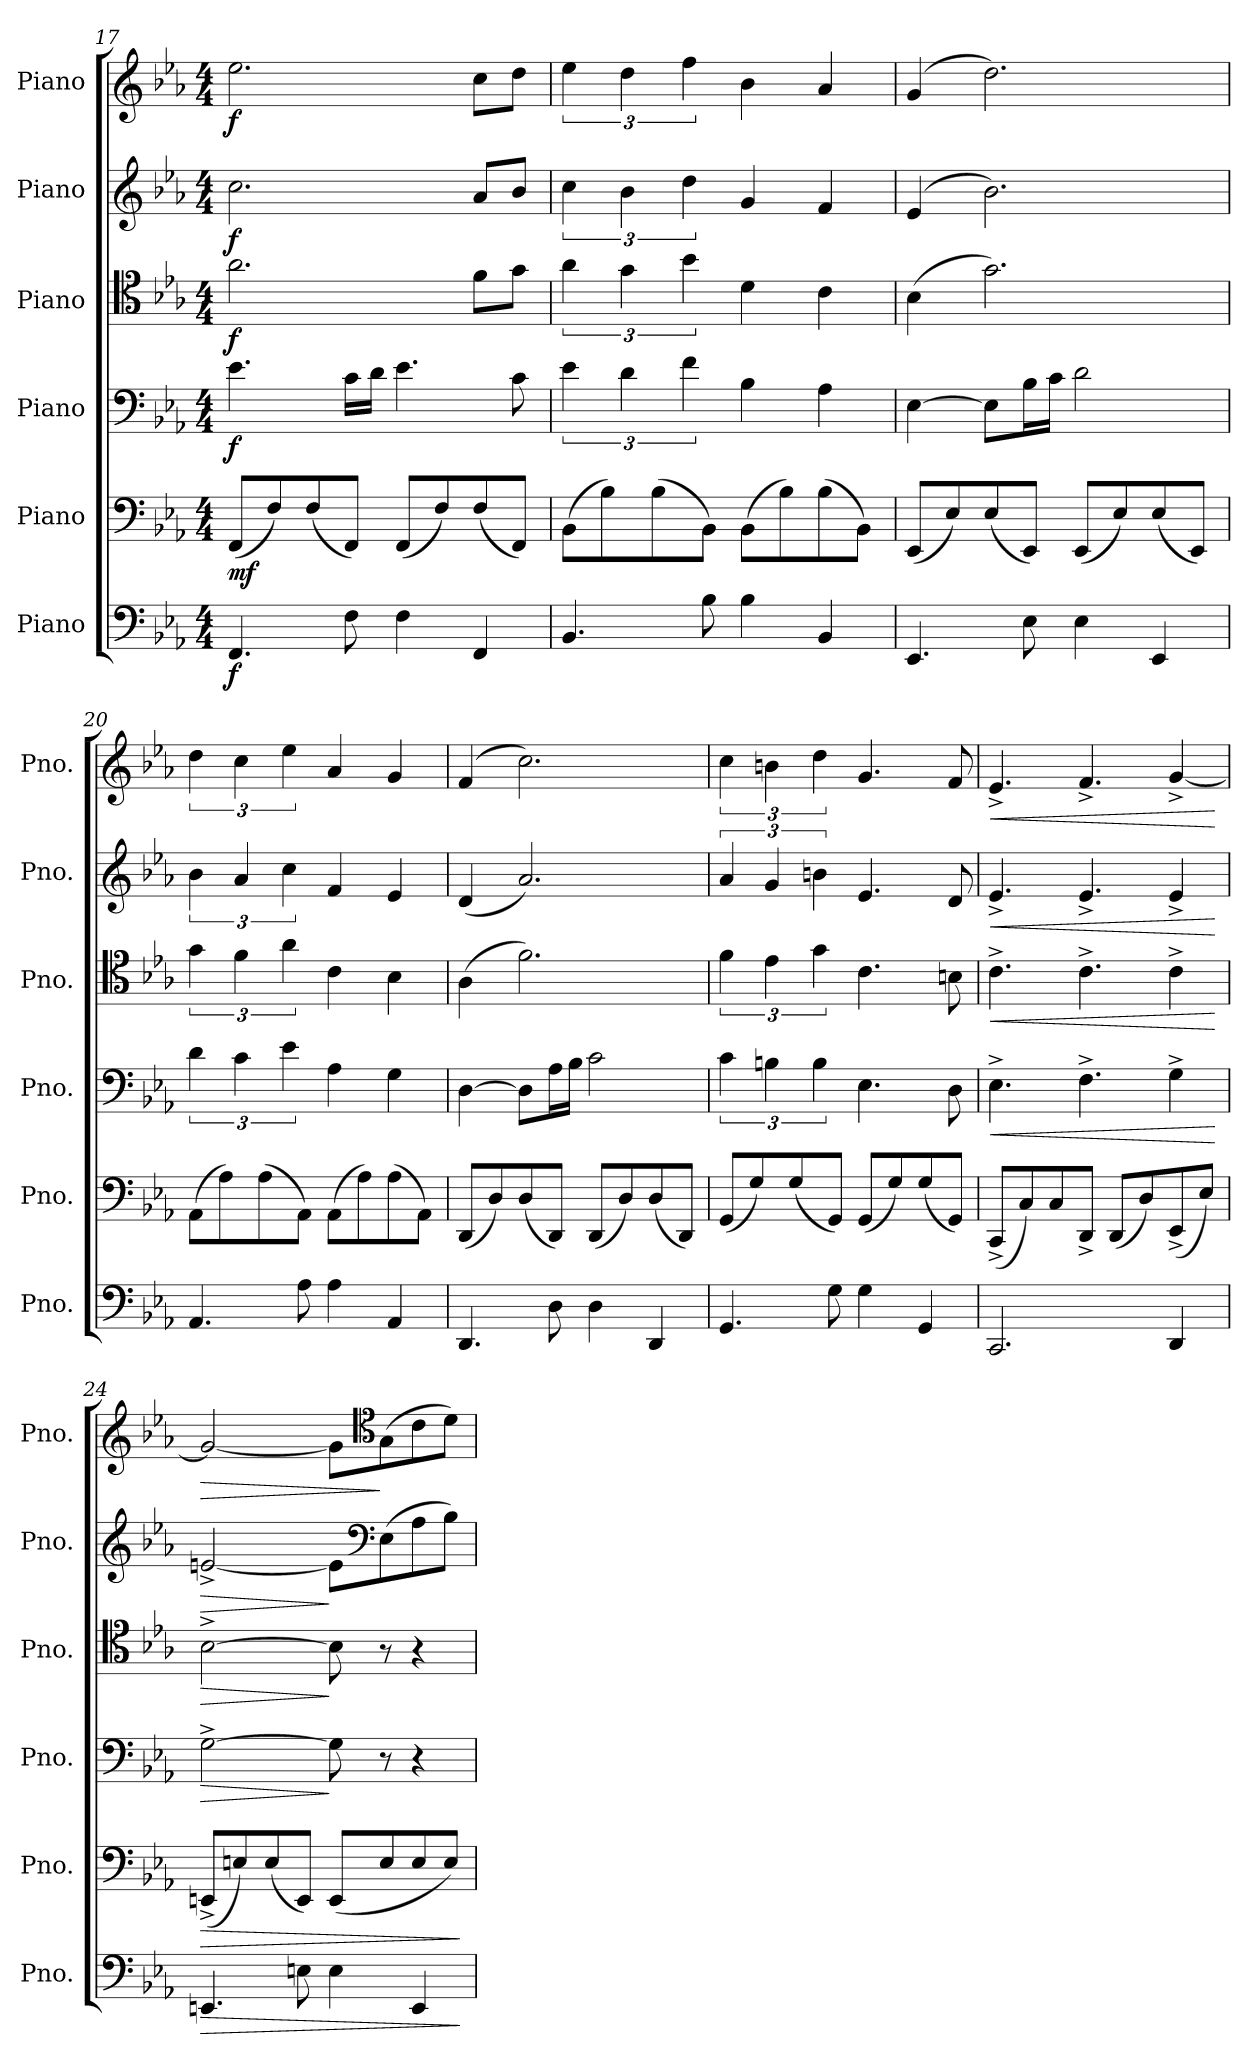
**kern	**dynam	**kern	**dynam	**kern	**dynam	**kern	**dynam	**kern	**dynam	**kern	**dynam
*part6	*part6	*part5	*part5	*part4	*part4	*part3	*part3	*part2	*part2	*part1	*part1
*staff6	*staff6	*staff5	*staff5	*staff4	*staff4	*staff3	*staff3	*staff2	*staff2	*staff1	*staff1
*I"Piano	*	*I"Piano	*	*I"Piano	*	*I"Piano	*	*I"Piano	*	*I"Piano	*
*I'Pno.	*	*I'Pno.	*	*I'Pno.	*	*I'Pno.	*	*I'Pno.	*	*I'Pno.	*
!!LO:PB:g=z
*clefF4	*	*clefF4	*	*clefF4	*	*clefC4	*	*clefG2	*	*clefG2	*
*k[b-e-a-]	*	*k[b-e-a-]	*	*k[b-e-a-]	*	*k[b-e-a-]	*	*k[b-e-a-]	*	*k[b-e-a-]	*
*M4/4	*	*M4/4	*	*M4/4	*	*M4/4	*	*M4/4	*	*M4/4	*
=17	=17	=17	=17	=17	=17	=17	=17	=17	=17	=17	=17
!	!LO:DY:b	!	!LO:DY:b	!	!LO:DY:b	!	!LO:DY:b	!	!LO:DY:b	!	!LO:DY:b
4.FF/	f	(<8FF/L	mf	4.e-\	f	2.a-\	f	2.cc\	f	2.ee-\	f
.	.	8F/)	.	.	.	.	.	.	.	.	.
.	.	(<8F/	.	.	.	.	.	.	.	.	.
8F\	.	8FF/J)	.	16c\LL	.	.	.	.	.	.	.
.	.	.	.	16d\JJ	.	.	.	.	.	.	.
4F\	.	(<8FF/L	.	4.e-\	.	.	.	.	.	.	.
.	.	8F/)	.	.	.	.	.	.	.	.	.
4FF/	.	(<8F/	.	.	.	8f\L	.	8a-/L	.	8cc\L	.
.	.	8FF/J)	.	8c\	.	8g\J	.	8b-/J	.	8dd\J	.
=18	=18	=18	=18	=18	=18	=18	=18	=18	=18	=18	=18
4.BB-/	.	(>8BB-\L	.	6e-\	.	6a-\	.	6cc\	.	6ee-\	.
.	.	8B-\)	.	.	.	.	.	.	.	.	.
.	.	.	.	6d\	.	6g\	.	6b-\	.	6dd\	.
.	.	(>8B-\	.	.	.	.	.	.	.	.	.
.	.	.	.	6f\	.	6b-\	.	6dd\	.	6ff\	.
8B-\	.	8BB-\J)	.	.	.	.	.	.	.	.	.
4B-\	.	(>8BB-\L	.	4B-\	.	4d\	.	4g/	.	4b-\	.
.	.	8B-\)	.	.	.	.	.	.	.	.	.
4BB-/	.	(>8B-\	.	4A-\	.	4c\	.	4f/	.	4a-/	.
.	.	8BB-\J)	.	.	.	.	.	.	.	.	.
=19	=19	=19	=19	=19	=19	=19	=19	=19	=19	=19	=19
4.EE-/	.	(<8EE-/L	.	[4E-\	.	(>4B-\	.	(>4e-/	.	(>4g/	.
.	.	8E-/)	.	.	.	.	.	.	.	.	.
.	.	(<8E-/	.	8E-\L]	.	2.g\)	.	2.b-\)	.	2.dd\)	.
8E-\	.	8EE-/J)	.	16B-\L	.	.	.	.	.	.	.
.	.	.	.	16c\JJ	.	.	.	.	.	.	.
4E-\	.	(<8EE-/L	.	2d\	.	.	.	.	.	.	.
.	.	8E-/)	.	.	.	.	.	.	.	.	.
4EE-/	.	(<8E-/	.	.	.	.	.	.	.	.	.
.	.	8EE-/J)	.	.	.	.	.	.	.	.	.
=20	=20	=20	=20	=20	=20	=20	=20	=20	=20	=20	=20
4.AA-/	.	(>8AA-\L	.	6d\	.	6g\	.	6b-\	.	6dd\	.
.	.	8A-\)	.	.	.	.	.	.	.	.	.
.	.	.	.	6c\	.	6f\	.	6a-/	.	6cc\	.
.	.	(>8A-\	.	.	.	.	.	.	.	.	.
.	.	.	.	6e-\	.	6a-\	.	6cc\	.	6ee-\	.
8A-\	.	8AA-\J)	.	.	.	.	.	.	.	.	.
4A-\	.	(>8AA-\L	.	4A-\	.	4c\	.	4f/	.	4a-/	.
.	.	8A-\)	.	.	.	.	.	.	.	.	.
4AA-/	.	(>8A-\	.	4G\	.	4B-\	.	4e-/	.	4g/	.
.	.	8AA-\J)	.	.	.	.	.	.	.	.	.
!!LO:LB:g=z
=21	=21	=21	=21	=21	=21	=21	=21	=21	=21	=21	=21
4.DD/	.	(<8DD/L	.	[4D\	.	(>4A-\	.	(<4d/	.	(>4f/	.
.	.	8D/)	.	.	.	.	.	.	.	.	.
.	.	(<8D/	.	8D\L]	.	2.f\)	.	2.a-/)	.	2.cc\)	.
8D\	.	8DD/J)	.	16A-\L	.	.	.	.	.	.	.
.	.	.	.	16B-\JJ	.	.	.	.	.	.	.
4D\	.	(<8DD/L	.	2c\	.	.	.	.	.	.	.
.	.	8D/)	.	.	.	.	.	.	.	.	.
4DD/	.	(<8D/	.	.	.	.	.	.	.	.	.
.	.	8DD/J)	.	.	.	.	.	.	.	.	.
=22	=22	=22	=22	=22	=22	=22	=22	=22	=22	=22	=22
4.GG/	.	(<8GG/L	.	6c\	.	6f\	.	6a-/	.	6cc\	.
.	.	8G/)	.	.	.	.	.	.	.	.	.
.	.	.	.	6Bn\	.	6e-\	.	6g/	.	6bn\	.
.	.	(<8G/	.	.	.	.	.	.	.	.	.
.	.	.	.	6B\	.	6g\	.	6bn\	.	6dd\	.
8G\	.	8GG/J)	.	.	.	.	.	.	.	.	.
4G\	.	(<8GG/L	.	4.E-\	.	4.c\	.	4.e-/	.	4.g/	.
.	.	8G/)	.	.	.	.	.	.	.	.	.
4GG/	.	(<8G/	.	.	.	.	.	.	.	.	.
.	.	8GG/J)	.	8D\	.	8Bn\	.	8d/	.	8f/	.
=23	=23	=23	=23	=23	=23	=23	=23	=23	=23	=23	=23
!	!	!	!	!	!LO:HP:b	!	!LO:HP:b	!	!LO:HP:b	!	!LO:HP:b
2.CC/	.	(<8CC^/L	.	4.E-^\	<	4.c^\	<	4.e-^/	<	4.e-^/	<
.	.	8C/)	.	.	.	.	.	.	.	.	.
.	.	8C/	.	.	.	.	.	.	.	.	.
.	.	8DD^/J	.	4.F^\	.	4.c^\	.	4.e-^/	.	4.f^/	.
.	.	(<8DD/L	.	.	.	.	.	.	.	.	.
.	.	8D/)	.	.	.	.	.	.	.	.	.
4DD/	.	(<8EE-^/	.	4G^\	.	4c^\	.	4e-^/	.	[4g^/	.
.	.	8E-/J)	.	.	.	.	.	.	.	.	.
.	.	.	.	.	[	.	[	.	[	.	[
=24	=24	=24	=24	=24	=24	=24	=24	=24	=24	=24	=24
!	!LO:HP:b	!	!LO:HP:b	!	!LO:HP:b	!	!LO:HP:b	!	!LO:HP:b	!	!LO:HP:b
4.EEn/	>	(<8EEn^/L	>	[2G^\	>	[2B-^\	>	[2en^/	>	2g/_	>
.	.	8En/)	.	.	.	.	.	.	.	.	.
.	.	(<8E/	.	.	.	.	.	.	.	.	.
8En\	.	8EE/J)	.	.	.	.	.	.	.	.	.
4E\	.	(<8EE/L	.	8G\]	]	8B-\]	]	8e\L]	]	8g\L]	.
*	*	*	*	*	*	*	*	*clefF4	*	*clefC4	*
.	.	8E/	.	8r	.	8r	.	(>8E-\	.	(>8G\	]
4EE/	.	8E/	.	4r	.	4r	.	8A-\	.	8c\	.
.	.	8E/J)	.	.	.	.	.	8B-\J)	.	8d\J)	.
.	]	.	]	.	.	.	.	.	.	.	.
=	=	=	=	=	=	=	=	=	=	=	=
*-	*-	*-	*-	*-	*-	*-	*-	*-	*-	*-	*-
